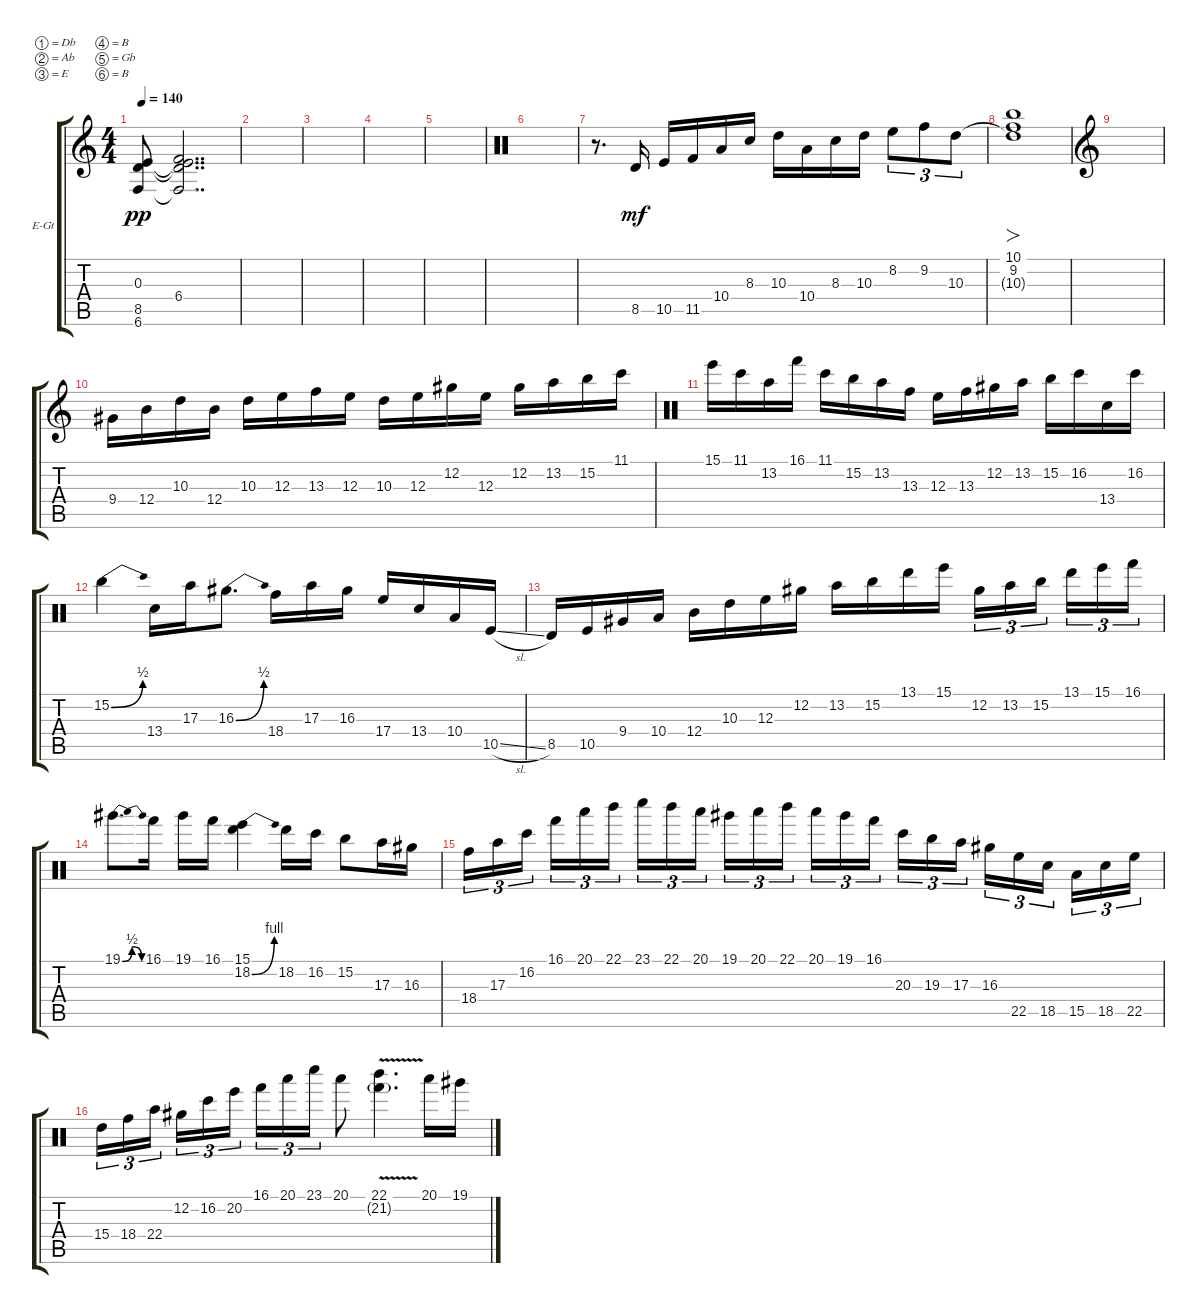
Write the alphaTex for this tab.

\defaultSystemsLayout 4
\bracketExtendMode groupsimilarinstruments
\firstSystemTrackNameOrientation horizontal
\otherSystemsTrackNameOrientation horizontal
\track ("Electric Guitar" "E-Gt") {instrument distortionguitar}
\staff {score tabs}
\tuning (Db4 Ab3 E3 B2 Gb2 B1)
\ts (4 4)
\tempo 140
\clef g2
\ks c
(6.6{t} 8.5{t} 0.3{t}).8{dy pp} (6.6{t} 8.5{t} 0.3{t} 6.4).2{dd} |
|
|
|
|
\clef neutral
|
r.8{d} 8.5.16{dy mf} 10.5.16 11.5.16 10.4.16 8.3.16 10.3.16 10.4.16 8.3.16 10.3.16 8.2.8{tu (3 2)} 9.2.8{tu (3 2)} 10.3.8{tu (3 2)} |
(9.2 10.1 10.3{t}).1{fo} |
\clef g2
|
9.4.16 12.4.16 10.3.16 12.4.16 10.3.16 12.3.16 13.3.16 12.3.16 10.3.16 12.3.16 12.2.16 12.3.16 12.2.16 13.2.16 15.2.16 11.1.16 |
\clef neutral
15.1.16 11.1.16 13.2.16 16.1.16 11.1.16 15.2.16 13.2.16 13.3.16 12.3.16 13.3.16 12.2.16 13.2.16 15.2.16 16.2.16 13.4.16 16.2.16 |
15.2{be (bend 0 0 31.799999999999997 2)}.4 13.4.16 17.3.16 16.3{be (bend 0 0 31.2 2)}.8{d} 18.4.16 17.3.16 16.3.16 17.4.16 13.4.16 10.4.16 10.5{sl}.16 |
8.5.16 10.5.16 9.4.16 10.4.16 12.4.16 10.3.16 12.3.16 12.2.16 13.2.16 15.2.16 13.1.16 15.1.16 12.2.16{tu (3 2)} 13.2.16{tu (3 2)} 15.2.16{tu (3 2)} 13.1.16{tu (3 2)} 15.1.16{tu (3 2)} 16.1.16{tu (3 2)} |
19.1{be (bendrelease 15.6 0 26.4 2 35.4 2 46.199999999999996 0)}.8{d} 16.1.16 19.1.16 16.1.16 (18.2{be (bend 0 0 22.8 4)} 15.1).4 18.2.16 16.2.16 15.2.8 17.3.16 16.3.16 |
18.4.16{tu (3 2)} 17.3.16{tu (3 2)} 16.2.16{tu (3 2)} 16.1.16{tu (3 2)} 20.1.16{tu (3 2)} 22.1.16{tu (3 2)} 23.1.16{tu (3 2)} 22.1.16{tu (3 2)} 20.1.16{tu (3 2)} 19.1.16{tu (3 2)} 20.1.16{tu (3 2)} 22.1.16{tu (3 2)} 20.1.16{tu (3 2)} 19.1.16{tu (3 2)} 16.1.16{tu (3 2)} 20.3.16{tu (3 2)} 19.3.16{tu (3 2)} 17.3.16{tu (3 2)} 16.3.16{tu (3 2)} 22.5.16{tu (3 2)} 18.5.16{tu (3 2)} 15.5.16{tu (3 2)} 18.5.16{tu (3 2)} 22.5.16{tu (3 2)} |
15.4.16{tu (3 2)} 18.4.16{tu (3 2)} 22.4.16{tu (3 2)} 12.2.16{tu (3 2)} 16.2.16{tu (3 2)} 20.2.16{tu (3 2)} 16.1.16{tu (3 2)} 20.1.16{tu (3 2)} 23.1.16{tu (3 2)} 20.1.8 (22.1{v} 21.2{v g}).4{d} 20.1.16 19.1.16
